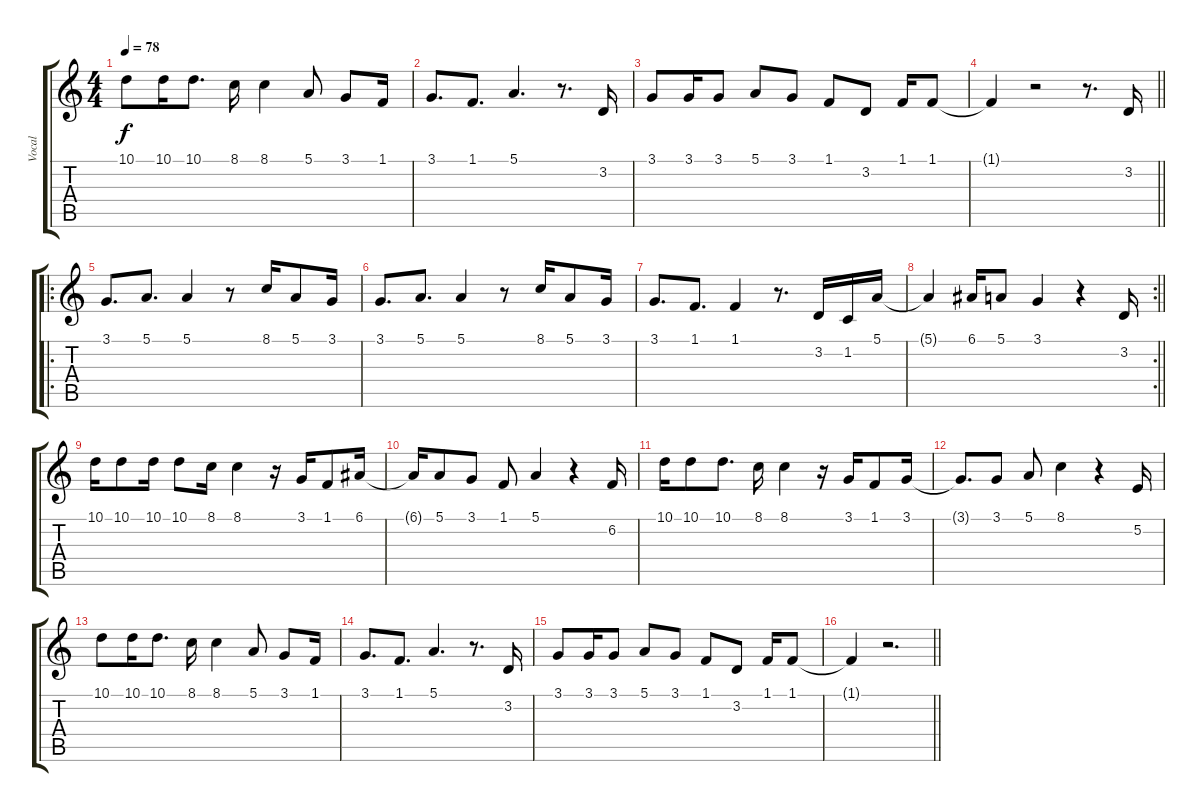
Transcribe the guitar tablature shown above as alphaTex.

\track ("Vocal" "Vocal") {instrument flute}
\staff {score tabs}
\tuning (E4 B3 G3 D3 A2 E2) {hide}
\ts (4 4)
\tempo 78
\clef g2
\ks c
10.1.8{dy f} 10.1.16 10.1.8{d} 8.1.16 8.1.4 5.1.8 3.1.8 1.1.16 |
3.1.8{d} 1.1.8{d} 5.1.4{d} r.8{d} 3.2.16 |
3.1.8 3.1.16 3.1.8 5.1.8 3.1.8 1.1.8 3.2.8 1.1.16 1.1.8 |
\barLineRight lightlight
1.1{t}.4 r.2 r.8{d} 3.2.16 |
\ro
\section ("" "")
3.1.8{d} 5.1.8{d} 5.1.4 r.8 8.1.16 5.1.8 3.1.16 |
3.1.8{d} 5.1.8{d} 5.1.4 r.8 8.1.16 5.1.8 3.1.16 |
3.1.8{d} 1.1.8{d} 1.1.4 r.8{d} 3.2.16 1.2.16 5.1.16 |
\rc 2
\barLineRight lightlight
5.1{t}.4 6.1.16 5.1.8 3.1.4 r.4 3.2.16 |
\section ("" "")
10.1.16 10.1.8 10.1.16 10.1.8 8.1.16 8.1.4 r.16 3.1.16 1.1.8 6.1.16 |
6.1{t}.16 5.1.8 3.1.8 1.1.8 5.1.4 r.4 6.2.16 |
10.1.16 10.1.8 10.1.8{d} 8.1.16 8.1.4 r.16 3.1.16 1.1.8 3.1.16 |
3.1{t}.8{d} 3.1.8 5.1.8 8.1.4 r.4 5.2.16 |
10.1.8 10.1.16 10.1.8{d} 8.1.16 8.1.4 5.1.8 3.1.8 1.1.16 |
3.1.8{d} 1.1.8{d} 5.1.4{d} r.8{d} 3.2.16 |
3.1.8 3.1.16 3.1.8 5.1.8 3.1.8 1.1.8 3.2.8 1.1.16 1.1.8 |
\barLineRight lightlight
1.1{t}.4 r.2{d}
